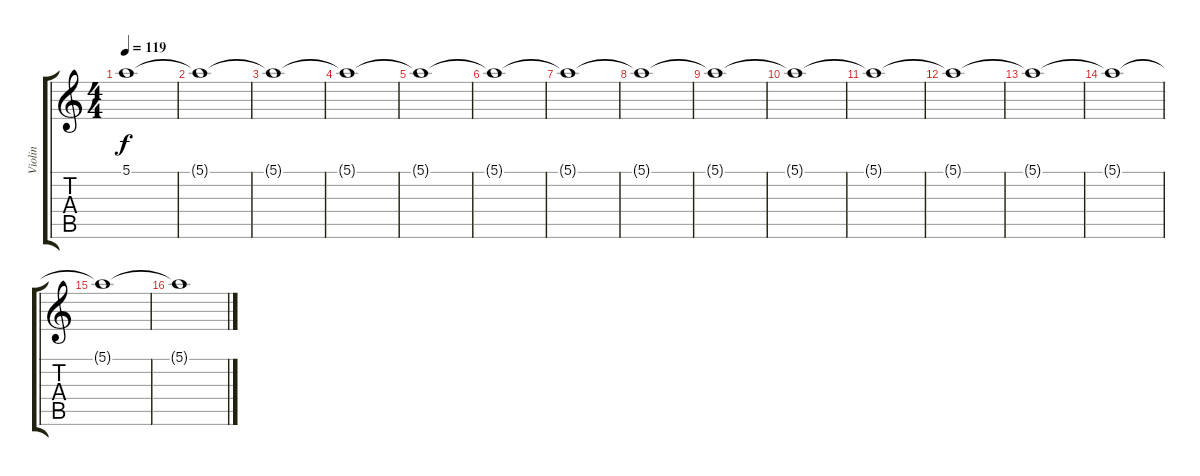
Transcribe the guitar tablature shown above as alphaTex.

\track ("Violin" "Violin") {instrument violin}
\staff {score tabs}
\tuning (E5 B4 G4 D4 A3 E3) {hide}
\ts (4 4)
\tempo 119
\clef g2
\ks c
5.1{t}.1{dy f} |
5.1{t}.1 |
5.1{t}.1 |
5.1{t}.1 |
5.1{t}.1{volume 7} |
5.1{t}.1 |
5.1{t}.1 |
5.1{t}.1 |
5.1{t}.1 |
5.1{t}.1 |
5.1{t}.1 |
5.1{t}.1 |
5.1{t}.1 |
5.1{t}.1 |
5.1{t}.1 |
5.1{t}.1
